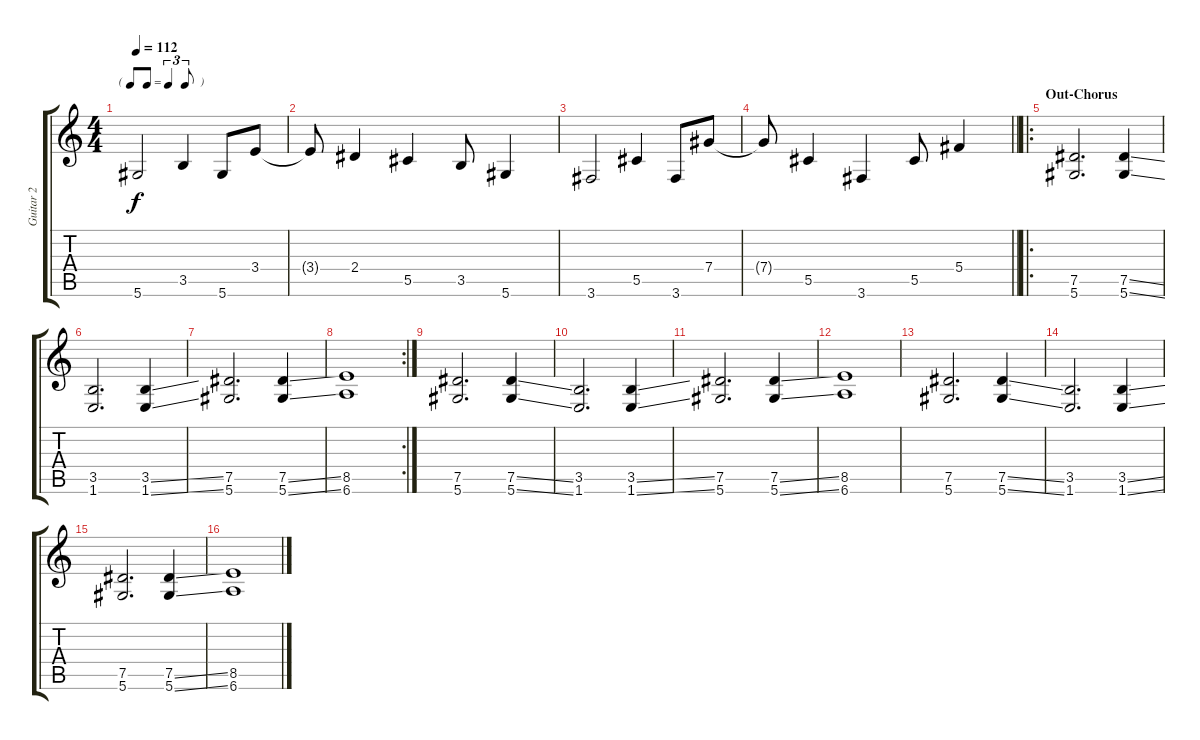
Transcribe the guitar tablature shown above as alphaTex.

\track ("Guitar 2" "Guitar 2") {instrument electricguitarclean}
\staff {score tabs}
\tuning (Eb4 Bb3 Gb3 Db3 Ab2 Eb2) {hide}
\ts (4 4)
\tf triplet8th
\tempo 112
\clef g2
\ks c
5.6.2{dy f} 3.5.4 5.6.8 3.4.8 |
3.4{t}.8 2.4.4 5.5.4 3.5.8 5.6.4 |
3.6.2 5.5.4 3.6.8 7.4.8 |
\barLineRight lightlight
7.4{t}.8 5.5.4 3.6.4 5.5.8 5.4.4 |
\ro
\section ("" "Out-Chorus")
(7.5 5.6).2{d} (7.5{ss} 5.6{ss}).4 |
(3.5 1.6).2{d} (3.5{ss} 1.6{ss}).4 |
(7.5 5.6).2{d} (7.5{ss} 5.6{ss}).4 |
\rc 2
(8.5 6.6).1 |
(7.5 5.6).2{d} (7.5{ss} 5.6{ss}).4 |
(3.5 1.6).2{d} (3.5{ss} 1.6{ss}).4 |
(7.5 5.6).2{d} (7.5{ss} 5.6{ss}).4 |
(8.5 6.6).1 |
(7.5 5.6).2{d} (7.5{ss} 5.6{ss}).4 |
(3.5 1.6).2{d} (3.5{ss} 1.6{ss}).4 |
(7.5 5.6).2{d} (7.5{ss} 5.6{ss}).4 |
(8.5 6.6).1
